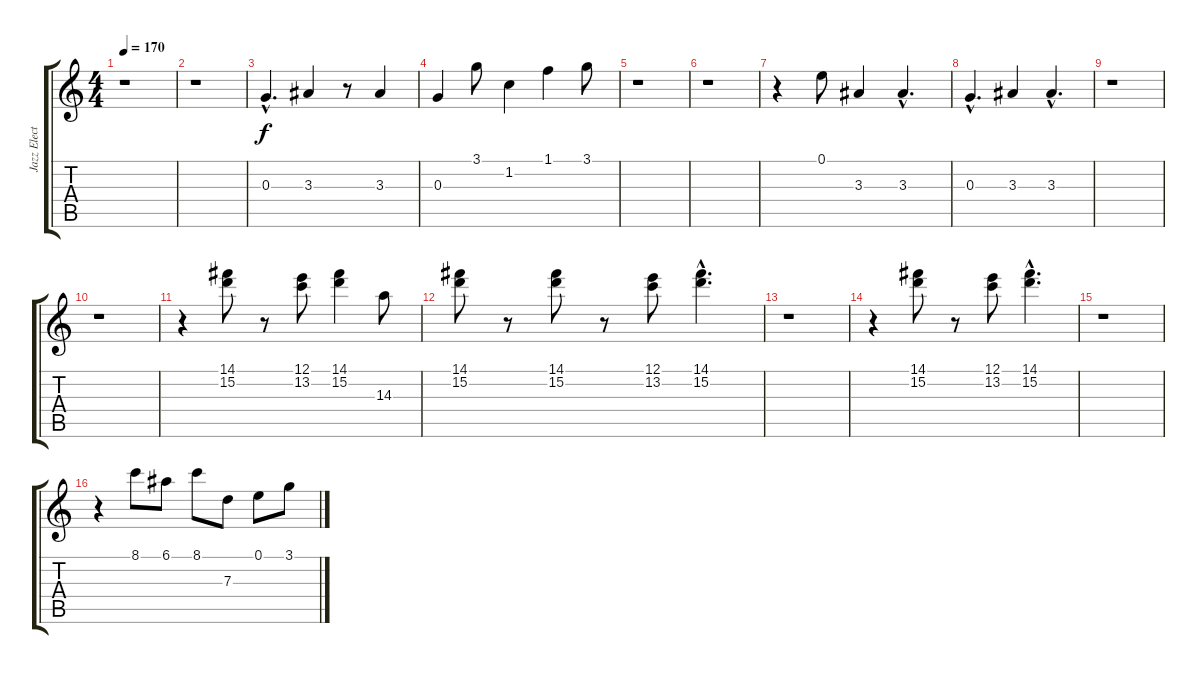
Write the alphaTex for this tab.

\track ("Jazz Electric" "Jazz Elect") {instrument electricguitarjazz}
\staff {score tabs}
\tuning (E4 B3 G3 D3 A2 E2) {hide}
\ts (4 4)
\tempo 170
\clef g2
\ks c
r.1{dy f} |
r.1 |
0.3{hac}.4{d} 3.3.4 r.8 3.3.4 |
0.3.4 3.1.8 1.2.4 1.1.4 3.1.8 |
r.1 |
r.1 |
r.4 0.1.8 3.3.4 3.3{hac}.4{d} |
0.3{hac}.4{d} 3.3.4 3.3{hac}.4{d} |
r.1 |
r.1 |
r.4 (14.1 15.2).8 r.8 (12.1 13.2).8 (14.1 15.2).4 14.3.8 |
(14.1 15.2).8 r.8 (14.1 15.2).8 r.8 (12.1 13.2).8 (14.1{hac} 15.2{hac}).4{d} |
r.1 |
r.4 (14.1 15.2).8 r.8 (12.1 13.2).8 (14.1{hac} 15.2{hac}).4{d} |
r.1 |
r.4 8.1.8 6.1.8 8.1.8 7.3.8 0.1.8 3.1.8
